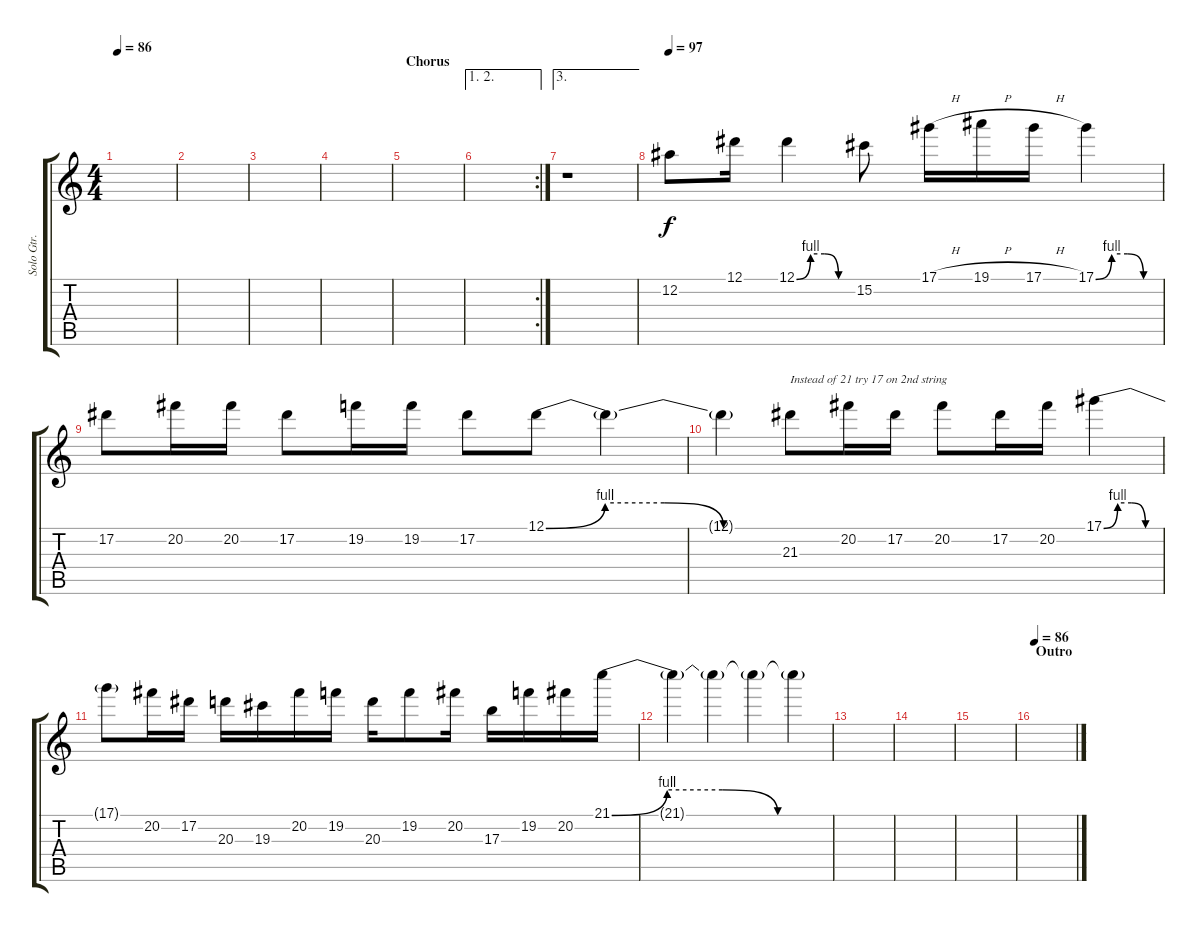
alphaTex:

\track ("Solo Gtr." "Solo Gtr.") {instrument distortionguitar}
\staff {score tabs}
\tuning (Eb4 Bb3 Gb3 Db3 Ab2 Eb2) {hide}
\ts (4 4)
\tempo 86
\clef g2
\ks c
|
|
|
\section ("" "")
|
\section ("" "Chorus")
|
\ae (1 2)
\rc 2
|
\ae 3
r.1 |
\tempo 97
12.2.8{volume 10} 12.1.16 12.1{be (custom 0 0 15 4 30 4 45 0 60 0)}.4 15.2.8 17.1{h}.16 19.1{h}.16 17.1{h}.16 17.1{be (custom 0 0 15 4 30 4 45 0 60 0)}.4 |
17.2.8 20.2.16 20.2.16 17.2.8 19.2.16 19.2.16 17.2.8 12.1{be (custom 0 0 15 4 30 4 45 0 60 0)}.8 12.1{t}.4 |
12.1{t}.4 21.3.8{txt "Instead of 21 try 17 on 2nd string"} 20.2.16 17.2.16 20.2.8 17.2.16 20.2.16 17.1{be (custom 0 0 15 4 30 4 45 0 60 0)}.4 |
17.1{t}.8 20.2.16 17.2.16 20.3.16 19.3.16 20.2.16 19.2.16 20.3.16 19.2.8 20.2.16 17.3.16 19.2.16 20.2.16 21.1{be (custom 0 0 15 4 30 4 45 0 60 0)}.16 |
21.1{t}.4 21.1{t}.4 21.1{t}.4 21.1{t}.4 |
|
|
|
\section ("" "Outro")
\tempo 86
